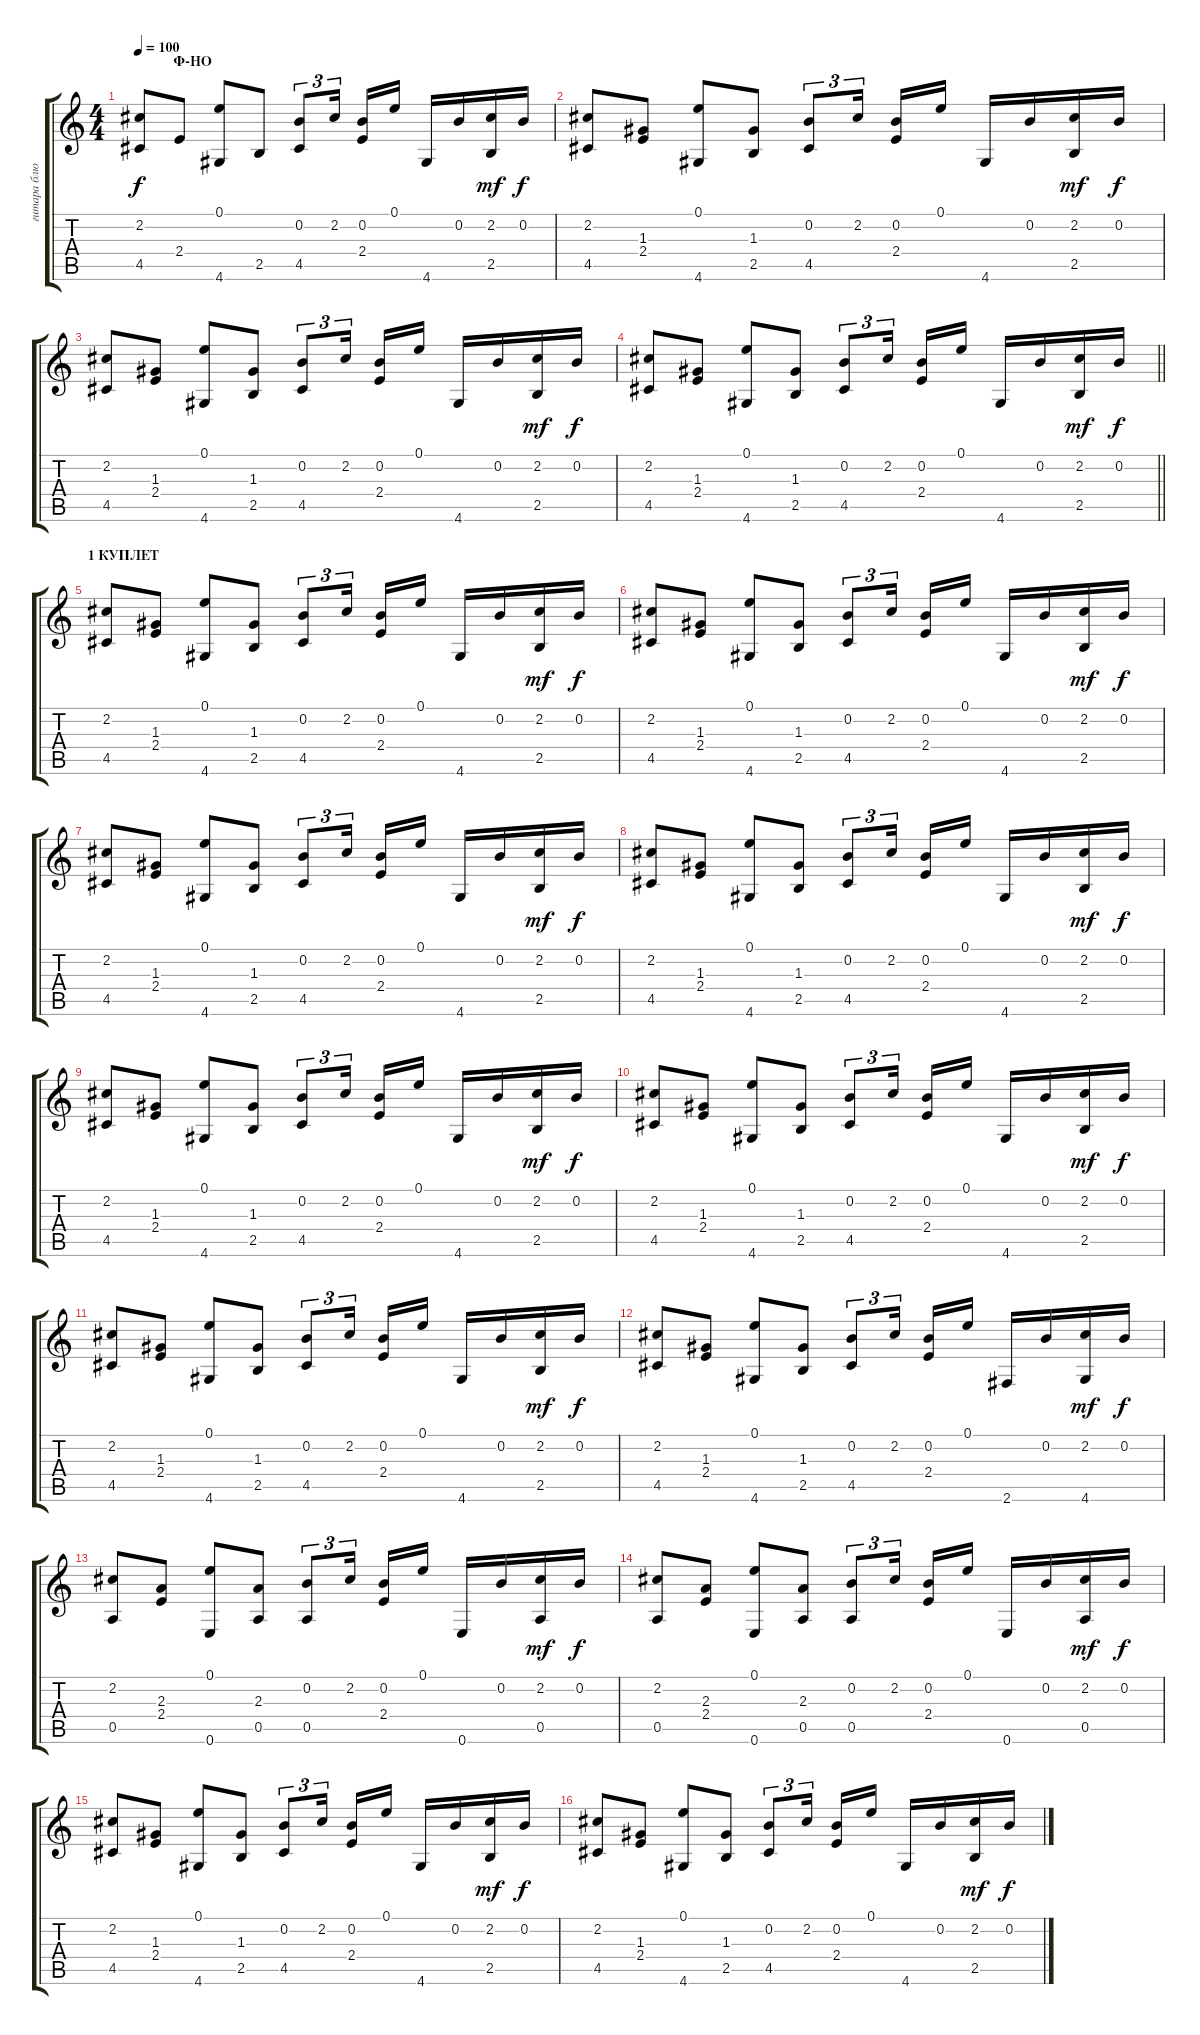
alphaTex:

\track ("гитара блюз" "гитара блю") {instrument electricguitarjazz}
\staff {score tabs}
\tuning (E4 B3 G3 D3 A2 E2) {hide}
\ts (4 4)
\section ("" "               Ф-НО")
\tempo 100
\clef g2
\ks c
(2.2 4.5).8{dy f instrument electricguitarjazz} 2.4.8 (0.1 4.6).8 2.5.8 (0.2 4.5).8{tu (3 2)} 2.2.16{tu (3 2) beam splitsecondary} (0.2 2.4).16 0.1.16 4.6.16 0.2.16 (2.2 2.5).16{dy mf} 0.2.16{dy f} |
(2.2 4.5).8 (1.3 2.4).8 (0.1 4.6).8 (1.3 2.5).8 (0.2 4.5).8{tu (3 2)} 2.2.16{tu (3 2) beam splitsecondary} (0.2 2.4).16 0.1.16 4.6.16 0.2.16 (2.2 2.5).16{dy mf} 0.2.16{dy f} |
(2.2 4.5).8 (1.3 2.4).8 (0.1 4.6).8 (1.3 2.5).8 (0.2 4.5).8{tu (3 2)} 2.2.16{tu (3 2) beam splitsecondary} (0.2 2.4).16 0.1.16 4.6.16 0.2.16 (2.2 2.5).16{dy mf} 0.2.16{dy f} |
\barLineRight lightlight
(2.2 4.5).8 (1.3 2.4).8 (0.1 4.6).8 (1.3 2.5).8 (0.2 4.5).8{tu (3 2)} 2.2.16{tu (3 2) beam splitsecondary} (0.2 2.4).16 0.1.16 4.6.16 0.2.16 (2.2 2.5).16{dy mf} 0.2.16{dy f} |
\section ("" "1 КУПЛЕТ")
(2.2 4.5).8 (1.3 2.4).8 (0.1 4.6).8 (1.3 2.5).8 (0.2 4.5).8{tu (3 2)} 2.2.16{tu (3 2) beam splitsecondary} (0.2 2.4).16 0.1.16 4.6.16 0.2.16 (2.2 2.5).16{dy mf} 0.2.16{dy f} |
(2.2 4.5).8 (1.3 2.4).8 (0.1 4.6).8 (1.3 2.5).8 (0.2 4.5).8{tu (3 2)} 2.2.16{tu (3 2) beam splitsecondary} (0.2 2.4).16 0.1.16 4.6.16 0.2.16 (2.2 2.5).16{dy mf} 0.2.16{dy f} |
(2.2 4.5).8 (1.3 2.4).8 (0.1 4.6).8 (1.3 2.5).8 (0.2 4.5).8{tu (3 2)} 2.2.16{tu (3 2) beam splitsecondary} (0.2 2.4).16 0.1.16 4.6.16 0.2.16 (2.2 2.5).16{dy mf} 0.2.16{dy f} |
(2.2 4.5).8 (1.3 2.4).8 (0.1 4.6).8 (1.3 2.5).8 (0.2 4.5).8{tu (3 2)} 2.2.16{tu (3 2) beam splitsecondary} (0.2 2.4).16 0.1.16 4.6.16 0.2.16 (2.2 2.5).16{dy mf} 0.2.16{dy f} |
(2.2 4.5).8 (1.3 2.4).8 (0.1 4.6).8 (1.3 2.5).8 (0.2 4.5).8{tu (3 2)} 2.2.16{tu (3 2) beam splitsecondary} (0.2 2.4).16 0.1.16 4.6.16 0.2.16 (2.2 2.5).16{dy mf} 0.2.16{dy f} |
(2.2 4.5).8 (1.3 2.4).8 (0.1 4.6).8 (1.3 2.5).8 (0.2 4.5).8{tu (3 2)} 2.2.16{tu (3 2) beam splitsecondary} (0.2 2.4).16 0.1.16 4.6.16 0.2.16 (2.2 2.5).16{dy mf} 0.2.16{dy f} |
(2.2 4.5).8 (1.3 2.4).8 (0.1 4.6).8 (1.3 2.5).8 (0.2 4.5).8{tu (3 2)} 2.2.16{tu (3 2) beam splitsecondary} (0.2 2.4).16 0.1.16 4.6.16 0.2.16 (2.2 2.5).16{dy mf} 0.2.16{dy f} |
(2.2 4.5).8 (1.3 2.4).8 (0.1 4.6).8 (1.3 2.5).8 (0.2 4.5).8{tu (3 2)} 2.2.16{tu (3 2) beam splitsecondary} (0.2 2.4).16 0.1.16 2.6.16 0.2.16 (2.2 4.6).16{dy mf} 0.2.16{dy f} |
(2.2 0.5).8 (2.3 2.4).8 (0.1 0.6).8 (2.3 0.5).8 (0.2 0.5).8{tu (3 2)} 2.2.16{tu (3 2) beam splitsecondary} (0.2 2.4).16 0.1.16 0.6.16 0.2.16 (2.2 0.5).16{dy mf} 0.2.16{dy f} |
(2.2 0.5).8 (2.3 2.4).8 (0.1 0.6).8 (2.3 0.5).8 (0.2 0.5).8{tu (3 2)} 2.2.16{tu (3 2) beam splitsecondary} (0.2 2.4).16 0.1.16 0.6.16 0.2.16 (2.2 0.5).16{dy mf} 0.2.16{dy f} |
(2.2 4.5).8 (1.3 2.4).8 (0.1 4.6).8 (1.3 2.5).8 (0.2 4.5).8{tu (3 2)} 2.2.16{tu (3 2) beam splitsecondary} (0.2 2.4).16 0.1.16 4.6.16 0.2.16 (2.2 2.5).16{dy mf} 0.2.16{dy f} |
(2.2 4.5).8 (1.3 2.4).8 (0.1 4.6).8 (1.3 2.5).8 (0.2 4.5).8{tu (3 2)} 2.2.16{tu (3 2) beam splitsecondary} (0.2 2.4).16 0.1.16 4.6.16 0.2.16 (2.2 2.5).16{dy mf} 0.2.16{dy f}
